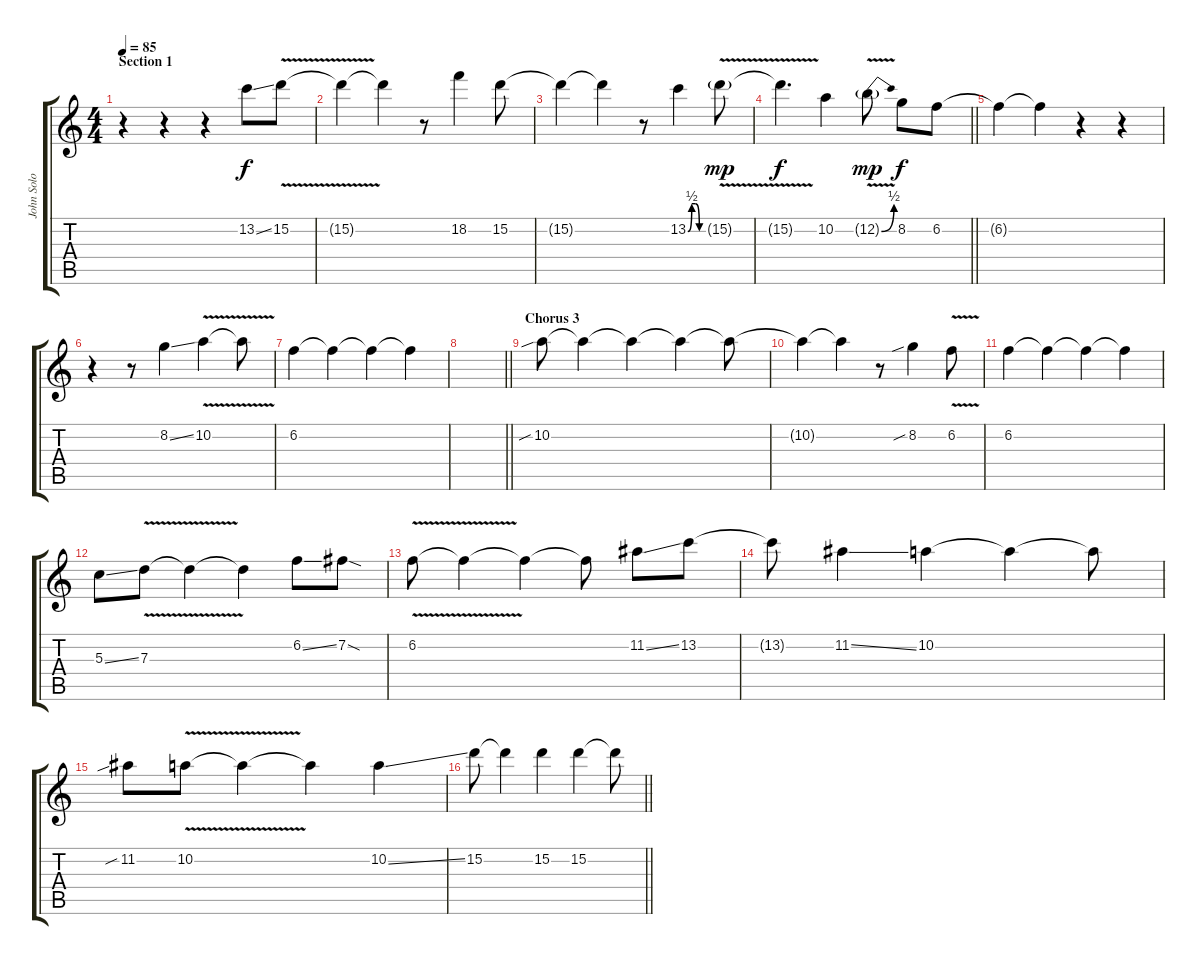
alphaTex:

\track ("John Solo" "John Solo") {instrument overdrivenguitar}
\staff {score tabs}
\tuning (E4 B3 G3 D3 A2 E2) {hide}
\ts (4 4)
\section ("" "Section 1")
\tempo 85
\clef g2
\ks c
r.4{dy f volume 9 instrument electricguitarjazz} r.4 r.4 13.2{ss}.8 15.2{v}.8 |
15.2{t}.4 15.2{t}.4 r.8 18.2.4 15.2.8 |
15.2{t}.4 15.2{t}.4 r.8 13.2{be (custom 0 0 15 2 30 2 45 0 60 0)}.4 15.2{v g}.8{dy mp} |
\barLineRight lightlight
15.2{t}.4{d dy f} 10.2.4 12.2{be (bend 0 0 60 2) v g}.8{dy mp} 8.2.8{dy f} 6.2.8 |
6.2{t}.4 6.2{t}.4 r.4 r.4 |
r.4 r.8 8.2{ss}.4 10.2{v}.4 10.2{t}.8 |
6.2.4 6.2{t}.4 6.2{t}.4 6.2{t}.4 |
\barLineRight lightlight
|
\section ("" "Chorus 3")
10.2{sib}.8{volume 10} 10.2{t}.4 10.2{t}.4 10.2{t}.4 10.2{t}.8 |
10.2{t}.4 10.2{t}.4 r.8 8.2{sib}.4 6.2{v}.8 |
6.2.4 6.2{t}.4 6.2{t}.4 6.2{t}.4 |
5.3{ss}.8 7.3{v}.8 7.3{t}.4 7.3{t}.4 6.2{ss}.8 7.2{sod}.8 |
6.2{v}.8 6.2{t}.4 6.2{t}.4 6.2{t}.8 11.2{ss}.8 13.2.8 |
13.2{t}.8 11.2{ss}.4 10.2.4 10.2{t}.4 10.2{t}.8 |
11.2{sib}.8 10.2{v}.8 10.2{t}.4 10.2{t}.4 10.2{ss}.4 |
\barLineRight lightlight
15.2.8 15.2{t}.4 15.2.4 15.2.4 15.2{t}.8
